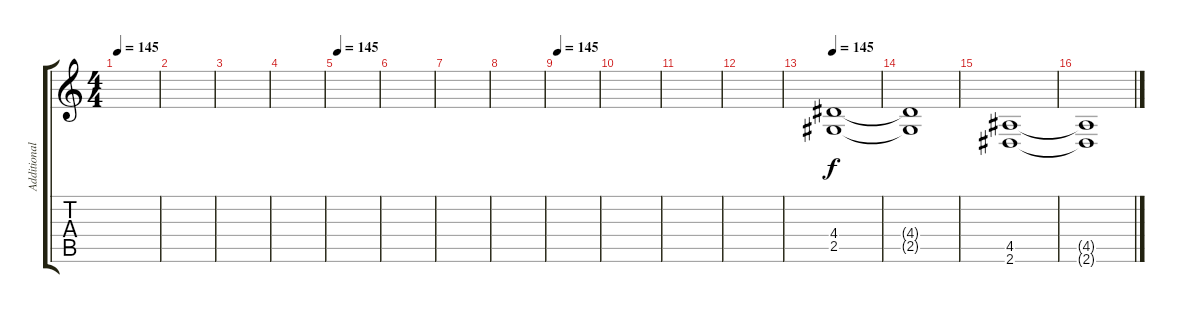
\track ("Additional Guitar" "Additional") {instrument distortionguitar}
\staff {score tabs}
\tuning (Db4 Ab3 E3 B2 Gb2 Db2) {hide}
\ts (4 4)
\tempo 145
\clef g2
\ks c
|
|
|
|
\tempo 145
|
|
|
|
\tempo 145
|
|
|
|
\tempo 145
(4.4 2.5).1 |
(4.4{t} 2.5{t}).1 |
(4.5 2.6).1 |
(4.5{t} 2.6{t}).1
